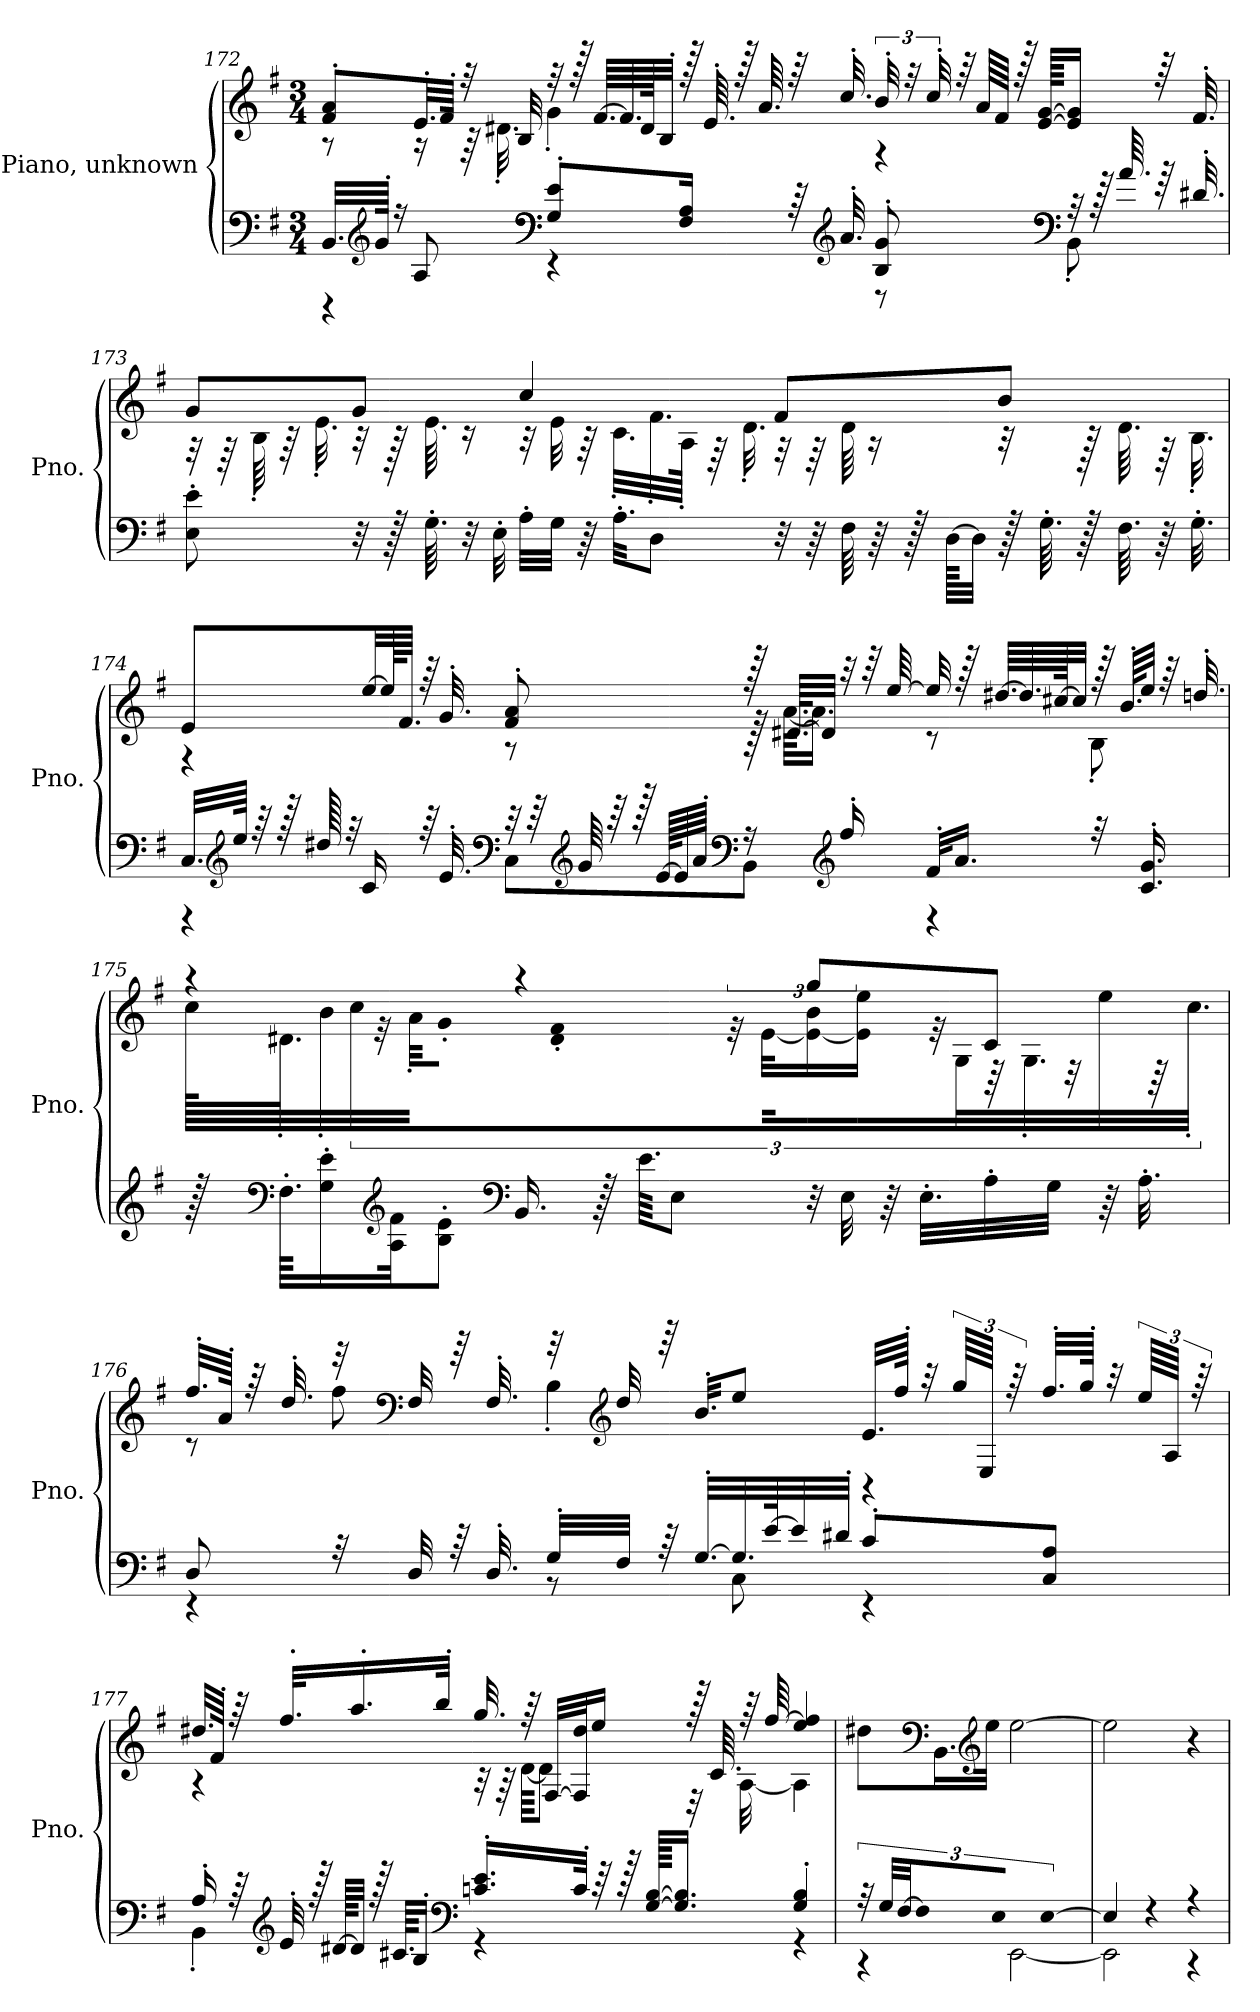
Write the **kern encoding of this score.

**kern	**kern
*part1	*part1
*staff2	*staff1
*I"Piano, unknown	*
*I'Pno.	*
!!LO:LB:g=z
*clefF4	*clefG2
*k[f#]	*k[f#]
*M3/4	*M3/4
=172	=172
*^	*^
32.BB/LLL	4r	8f#/' 8a/'L	8r
*clefG2	*	*	*
64g'/JJJk	.	.	.
16r	.	.	.
8A/	.	32.e'/LL	16r
.	.	64f#'/JJJk	.
.	.	32r	64r
.	.	.	32.d#X'\
.	.	32B/	.
*clefF4	*	*	*
8G/' 8e/'L	4r	32r	4g'\
.	.	128r	.
.	.	[64.f#/LLLL	.
.	.	64.f#/]	.
.	.	128d#/JK	.
.	.	32B'/JJJ	.
16F#/ 16A/Jk	.	128r	.
.	.	64.e'/	.
.	.	128r	.
.	.	64.a/	.
64r	.	64r	.
*clefG2	*	*	*
32.a'/	.	32.cc'/	.
8B/' 8g/'	8r	48b'/	4r
.	.	48r	.
.	.	48cc'/	.
.	.	64r	.
.	.	64a/LLLL	.
.	.	64f#/JJJJ	.
.	.	128r	.
.	.	[128e/ [128g/KKKLL	.
*clefF4	*	*	*
32r	8BB'\	16e/] 16g/]JJ	.
128r	.	.	.
64.a/	.	.	.
64r	.	64r	.
32.d#X'/	.	32.f#'/	.
*v	*v	*	*
!!LO:LB:g=z	!!
=173	=173	=173
8E\' 8e\'	8g/L	32r
.	.	64r
.	.	64B'\
.	.	64r
.	.	32.e'\
32r	8g/J	32r
128r	.	128r
64.G'\	.	64.e\
32r	.	16r
32E'\	.	.
32A'\LLL	4cc/	32r
32G\JJJ	.	32e\
64r	.	64r
32.A'\KKL	.	32.c'\LLL
8D\J	.	32.f#'\
.	.	64A'\JJJk
.	.	64r
.	.	32.d'\
32r	8f#/L	32r
64r	.	64r
64F#\	.	64d\
64r	.	16r
128r	.	.
[128D\KKLLL	.	.
32D\JJJ]	.	.
128r	8b/J	32r
64.G'\	.	.
128r	.	128r
64.F#\	.	64.d\
64r	.	64r
32.G'\	.	32.B'\
!!LO:LB:g=z	!!
=174	=174	=174
*^	*	*
32.C/LLL	4r	8e/L	4r
*clefG2	*	*	*
64ee/JJJk	.	.	.
64r	.	.	.
128r	.	.	.
128dd#X/	.	.	.
32r	.	.	.
16c/	.	[32ee/LL	.
.	.	128ee/KL]	.
.	.	64.f#/JJJJ	.
64r	.	64r	.
32.e'/	.	32.g'/	.
*clefF4	*	*	*
32r	8C\L	8f#/' 8a/'	8r
64r	.	.	.
*clefG2	*	*	*
64g/	.	.	.
64r	.	.	.
128r	.	.	.
[128e/KLLLL	.	.	.
64e/]	.	.	.
64a'/JJJJ	.	.	.
*clefF4	*	*	*
16r	8BB\J	128r	128r
.	.	[64.d#X/KLLL	[64.a\KKLL
.	.	32d#/JJJ]	16.a\JJ]
*clefG2	*	*	*
16ff#'/	.	32r	.
.	.	64r	.
.	.	[64ee/	.
32f#'/KLL	4r	32ee/]	8r
16.a/JJ	.	128r	.
.	.	[64.dd#X/LLLL	.
.	.	64.dd#/]	.
.	.	[128cc#X/JK	.
.	.	32cc#/JJJ]	.
32r	.	128r	8B'\
.	.	64.b'/KLLL	.
16.c/' 16.g/'	.	32ee/JJJ	.
.	.	64r	.
.	.	32.ddn'/	.
*v	*v	*	*
!!LO:LB:g=z	!!
=175	=175	=175
128r	4r	128cc\KLLLL
*clefF4	*	*
64.F#'\KKLL	.	64.d#X'\J
16G\' 16e\'	.	32b'\
.	.	48cc\JJJ
.	.	48r
*clefG2	*	*
32A\ 32f#\JK	.	.
.	.	48a'\KKL
8B\' 8e\'J	.	8g'\J
*clefF4	*	*
16.BB/	4r	8d#\' 8f#\'
128r	.	.
64.e\KKKL	.	.
8E\J	.	48r
.	.	[48e\KLL
.	.	24e\_ 24b\
.	.	24e\] 24ee\JJ
32r	8gg/L	32r
32E\	.	32G\
64r	.	64r
32.E'\LLL	.	32.G'\
32A'\	8c/J	32r
32G\JJJ	.	32ee\
64r	.	64r
32.A'\	.	32.cc'\
!!LO:PB:g=z	!!
=176	=176	=176
*^	*	*
8D/	4r	32.ff#'/LLL	8r
.	.	64a'/JJJk	.
.	.	64r	.
.	.	32.dd'/	.
32r	.	32r	8ff#\
*	*	*clefF4	*
32D/	.	32F#/	.
64r	.	64r	.
32.D'/	.	32.F#'/	.
32G'/LLL	8r	32r	4B'\
*	*	*clefG2	*
32F#/JJJ	.	32dd/	.
64r	.	64r	.
[32.G'/LLL	.	32.b'/KKL	.
32.G/]	8C\	8ee/J	.
[64e/K	.	.	.
32e/]	.	.	.
32d#X'/JJJ	.	.	.
8c'/L	4r	32.e/LLL	4r
.	.	64ff#'/JJJk	.
.	.	32r	.
.	.	96gg/LLLL	.
.	.	96E/JJJJ	.
.	.	96r	.
8C/ 8A/J	.	32.ff#'/LLL	.
.	.	64gg'/JJJk	.
.	.	32r	.
.	.	96ee/LLLL	.
.	.	96A/JJJJ	.
.	.	96r	.
!!LO:LB:g=z	!!
=177	=177	=177	=177
16A'/	4BB'\	32.dd#X/LLL	4r
.	.	64f#'/JJJk	.
64r	.	64r	.
*clefG2	*	*	*
32e'/	.	32.ff#'/KLL	.
128r	.	.	.
[128d#X/KKLLL	.	.	.
32d#/JJJ]	.	16.aa'/	.
128r	.	.	.
64.c#X/KKLL	.	.	.
16B'/JJ	.	.	.
.	.	32bb'/JJk	.
*clefF4	*	*	*
16.cn/' 16.e/'LL	4r	32.gg/	32r
.	.	.	64r
.	.	64r	[64d\KKKL
.	.	[32F#/LLL	8d\J]
32c'/JJk	.	32F#/] 32dd#/J	.
64r	.	16ee/JJ	.
128r	.	.	.
[128G/ [128B/KKKLL	.	.	.
16.G/] 16.B/]JJ	.	.	.
.	.	128r	32r
.	.	64.c/	.
.	.	64r	[32A\
.	.	[64ff#/	.
4G/' 4B/'	4r	4ee/ 4ff#/]	4A\]
*	*	*v	*v
!!LO:LB:g=z
=178	=178	=178
48r	4r	8dd#X\L
48G/LLL	.	.
[48F#/JJ	.	.
8F#/]	.	.
*	*	*clefF4
.	.	16.BB\L
16E/Jk	.	.
*	*	*clefG2
.	.	32ee\JJk
[2E/	[2EE\	[2ee\
=179	=179	=179
4E/]	2EE\]	2ee\]
4r	.	.
4r	4r	4r
*v	*v	*
=	=
*-	*-
